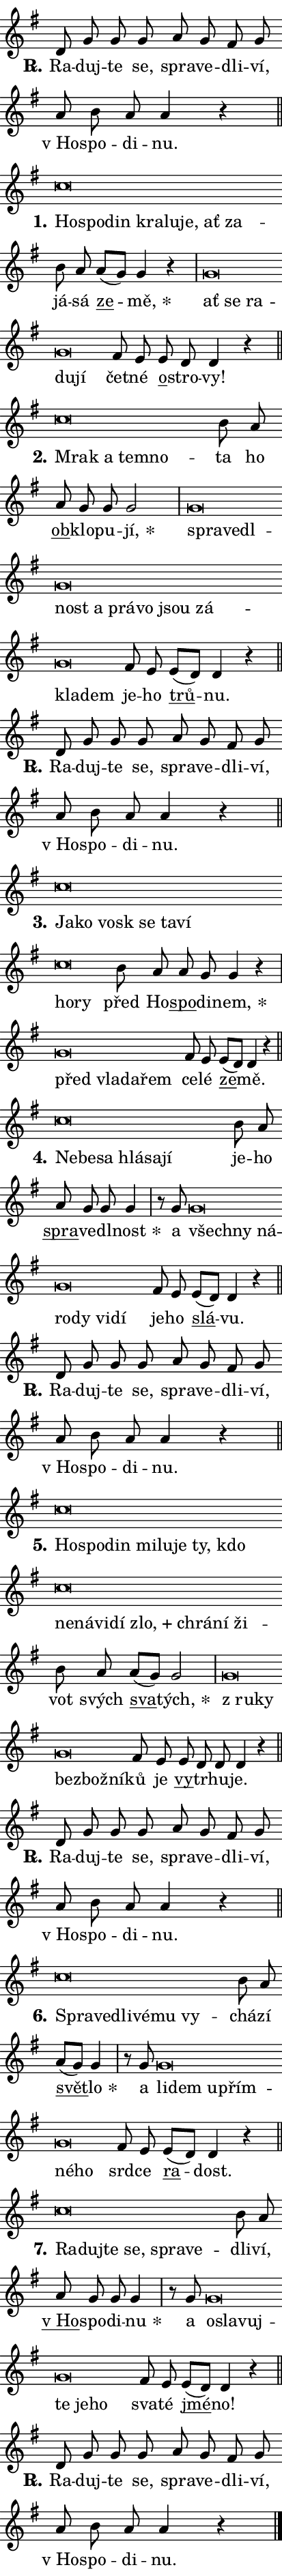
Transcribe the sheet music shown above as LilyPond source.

\version "2.24.0"
\header { tagline = "" }
\paper {
  indent = 0\cm
  top-margin = 0\cm
  right-margin = 0\cm
  bottom-margin = 0\cm
  left-margin = 0\cm
  paper-width = 7\cm
  page-breaking = #ly:one-page-breaking
  system-system-spacing.basic-distance = #11
  score-system-spacing.basic-distance = #11
  ragged-last = ##f
}


%% Author: Thomas Morley
%% https://lists.gnu.org/archive/html/lilypond-user/2020-05/msg00002.html
#(define (line-position grob)
"Returns position of @var[grob} in current system:
   @code{'start}, if at first time-step
   @code{'end}, if at last time-step
   @code{'middle} otherwise
"
  (let* ((col (ly:item-get-column grob))
         (ln (ly:grob-object col 'left-neighbor))
         (rn (ly:grob-object col 'right-neighbor))
         (col-to-check-left (if (ly:grob? ln) ln col))
         (col-to-check-right (if (ly:grob? rn) rn col))
         (break-dir-left
           (and
             (ly:grob-property col-to-check-left 'non-musical #f)
             (ly:item-break-dir col-to-check-left)))
         (break-dir-right
           (and
             (ly:grob-property col-to-check-right 'non-musical #f)
             (ly:item-break-dir col-to-check-right))))
        (cond ((eqv? 1 break-dir-left) 'start)
              ((eqv? -1 break-dir-right) 'end)
              (else 'middle))))

#(define (tranparent-at-line-position vctor)
  (lambda (grob)
  "Relying on @code{line-position} select the relevant enry from @var{vctor}.
Used to determine transparency,"
    (case (line-position grob)
      ((end) (not (vector-ref vctor 0)))
      ((middle) (not (vector-ref vctor 1)))
      ((start) (not (vector-ref vctor 2))))))

noteHeadBreakVisibility =
#(define-music-function (break-visibility)(vector?)
"Makes @code{NoteHead}s transparent relying on @var{break-visibility}"
#{
  \override NoteHead.transparent =
    #(tranparent-at-line-position break-visibility)
#})

#(define delete-ledgers-for-transparent-note-heads
  (lambda (grob)
    "Reads whether a @code{NoteHead} is transparent.
If so this @code{NoteHead} is removed from @code{'note-heads} from
@var{grob}, which is supposed to be @code{LedgerLineSpanner}.
As a result ledgers are not printed for this @code{NoteHead}"
    (let* ((nhds-array (ly:grob-object grob 'note-heads))
           (nhds-list
             (if (ly:grob-array? nhds-array)
                 (ly:grob-array->list nhds-array)
                 '()))
           ;; Relies on the transparent-property being done before
           ;; Staff.LedgerLineSpanner.after-line-breaking is executed.
           ;; This is fragile ...
           (to-keep
             (remove
               (lambda (nhd)
                 (ly:grob-property nhd 'transparent #f))
               nhds-list)))
      ;; TODO find a better method to iterate over grob-arrays, similiar
      ;; to filter/remove etc for lists
      ;; For now rebuilt from scratch
      (set! (ly:grob-object grob 'note-heads)  '())
      (for-each
        (lambda (nhd)
          (ly:pointer-group-interface::add-grob grob 'note-heads nhd))
        to-keep))))

hideNotes = {
  \noteHeadBreakVisibility #begin-of-line-visible
}
unHideNotes = {
  \noteHeadBreakVisibility #all-visible
}

% work-around for resetting accidentals
% https://lilypond.org/doc/v2.23/Documentation/notation/displaying-rhythms#unmetered-music
cadenzaMeasure = {
  \cadenzaOff
  \partial 1024 s1024
  \cadenzaOn
}

#(define-markup-command (accent layout props text) (markup?)
  "Underline accented syllable"
  (interpret-markup layout props
    #{\markup \override #'(offset . 4.3) \underline { #text }#}))

responsum = \markup \concat {
  "R" \hspace #-1.05 \path #0.1 #'((moveto 0 0.07) (lineto 0.9 0.8)) \hspace #0.05 "."
}

\layout {
    \context {
        \Staff
        \remove "Time_signature_engraver"
        \override LedgerLineSpanner.after-line-breaking = #delete-ledgers-for-transparent-note-heads
    }
    \context {
        \Voice {
            \override NoteHead.output-attributes = #'((class . "notehead"))
            \override Hairpin.height = #0.55
        }
    }
    \context {
        \Lyrics {
            \override StanzaNumber.output-attributes = #'((class . "stanzanumber"))
            \override LyricSpace.minimum-distance = #0.9
            \override LyricText.font-name = #"TeX Gyre Schola"
            \override LyricText.font-size = 1
            \override StanzaNumber.font-name = #"TeX Gyre Schola Bold"
            \override StanzaNumber.font-size = 1
        }
    }
}

% magnetic-lyrics.ily
%
%   written by
%     Jean Abou Samra <jean@abou-samra.fr>
%     Werner Lemberg <wl@gnu.org>
%
%   adapted by
%     Jiri Hon <jiri.hon@gmail.com>
%
% Version 2022-Apr-15

% https://www.mail-archive.com/lilypond-user@gnu.org/msg149350.html

#(define (Left_hyphen_pointer_engraver context)
   "Collect syllable-hyphen-syllable occurrences in lyrics and store
them in properties.  This engraver only looks to the left.  For
example, if the lyrics input is @code{foo -- bar}, it does the
following.

@itemize @bullet
@item
Set the @code{text} property of the @code{LyricHyphen} grob between
@q{foo} and @q{bar} to @code{foo}.

@item
Set the @code{left-hyphen} property of the @code{LyricText} grob with
text @q{foo} to the @code{LyricHyphen} grob between @q{foo} and
@q{bar}.
@end itemize

Use this auxiliary engraver in combination with the
@code{lyric-@/text::@/apply-@/magnetic-@/offset!} hook."
   (let ((hyphen #f)
         (text #f))
     (make-engraver
      (acknowledgers
       ((lyric-syllable-interface engraver grob source-engraver)
        (set! text grob)))
      (end-acknowledgers
       ((lyric-hyphen-interface engraver grob source-engraver)
        ;(when (not (grob::has-interface grob 'lyric-space-interface))
          (set! hyphen grob)));)
      ((stop-translation-timestep engraver)
       (when (and text hyphen)
         (ly:grob-set-object! text 'left-hyphen hyphen))
       (set! text #f)
       (set! hyphen #f)))))

#(define (lyric-text::apply-magnetic-offset! grob)
   "If the space between two syllables is less than the value in
property @code{LyricText@/.details@/.squash-threshold}, move the right
syllable to the left so that it gets concatenated with the left
syllable.

Use this function as a hook for
@code{LyricText@/.after-@/line-@/breaking} if the
@code{Left_@/hyphen_@/pointer_@/engraver} is active."
   (let ((hyphen (ly:grob-object grob 'left-hyphen #f)))
     (when hyphen
       (let ((left-text (ly:spanner-bound hyphen LEFT)))
         (when (grob::has-interface left-text 'lyric-syllable-interface)
           (let* ((common (ly:grob-common-refpoint grob left-text X))
                  (this-x-ext (ly:grob-extent grob common X))
                  (left-x-ext
                   (begin
                     ;; Trigger magnetism for left-text.
                     (ly:grob-property left-text 'after-line-breaking)
                     (ly:grob-extent left-text common X)))
                  ;; `delta` is the gap width between two syllables.
                  (delta (- (interval-start this-x-ext)
                            (interval-end left-x-ext)))
                  (details (ly:grob-property grob 'details))
                  (threshold (assoc-get 'squash-threshold details 0.2)))
             (when (< delta threshold)
               (let* (;; We have to manipulate the input text so that
                      ;; ligatures crossing syllable boundaries are not
                      ;; disabled.  For languages based on the Latin
                      ;; script this is essentially a beautification.
                      ;; However, for non-Western scripts it can be a
                      ;; necessity.
                      (lt (ly:grob-property left-text 'text))
                      (rt (ly:grob-property grob 'text))
                      (is-space (grob::has-interface hyphen 'lyric-space-interface))
                      (space (if is-space " " ""))
                      (space-markup (grob-interpret-markup grob " "))
                      (space-size (interval-length (ly:stencil-extent space-markup X)))
                      (extra-delta (if is-space space-size 0))
                      ;; Append new syllable.
                      (ltrt-space (if (and (string? lt) (string? rt))
                                (string-append lt space rt)
                                (make-concat-markup (list lt space rt))))
                      ;; Right-align `ltrt` to the right side.
                      (ltrt-space-markup (grob-interpret-markup
                               grob
                               (make-translate-markup
                                (cons (interval-length this-x-ext) 0)
                                (make-right-align-markup ltrt-space)))))
                 (begin
                   ;; Don't print `left-text`.
                   (ly:grob-set-property! left-text 'stencil #f)
                   ;; Set text and stencil (which holds all collected
                   ;; syllables so far) and shift it to the left.
                   (ly:grob-set-property! grob 'text ltrt-space)
                   (ly:grob-set-property! grob 'stencil ltrt-space-markup)
                   (ly:grob-translate-axis! grob (- (- delta extra-delta)) X))))))))))


#(define (lyric-hyphen::displace-bounds-first grob)
   ;; Make very sure this callback isn't triggered too early.
   (let ((left (ly:spanner-bound grob LEFT))
         (right (ly:spanner-bound grob RIGHT)))
     (ly:grob-property left 'after-line-breaking)
     (ly:grob-property right 'after-line-breaking)
     (ly:lyric-hyphen::print grob)))

squashThreshold = #0.4

\layout {
  \context {
    \Lyrics
    \consists #Left_hyphen_pointer_engraver
    \override LyricText.after-line-breaking =
      #lyric-text::apply-magnetic-offset!
    \override LyricHyphen.stencil = #lyric-hyphen::displace-bounds-first
    \override LyricText.details.squash-threshold = \squashThreshold
    \override LyricHyphen.minimum-distance = 0
    \override LyricHyphen.minimum-length = \squashThreshold
  }
}

squash = \override LyricText.details.squash-threshold = 9999
unSquash = \override LyricText.details.squash-threshold = \squashThreshold

left = \override LyricText.self-alignment-X = #LEFT
unLeft = \revert LyricText.self-alignment-X

starOffset = #(lambda (grob) 
                (let ((x_offset (ly:self-alignment-interface::aligned-on-x-parent grob)))
                  (if (= x_offset 0) 0 (+ x_offset 1.2))))

star = #(define-music-function (syllable)(string?)
"Append star separator at the end of a syllable"
#{
  \once \override LyricText.X-offset = #starOffset
  \lyricmode { \markup {
    #syllable
    \override #'((font-name . "TeX Gyre Schola Bold")) \hspace #0.2 \lower #0.65 \larger "*"
  } }
#})

starAccent = #(define-music-function (syllable)(string?)
"Append star separator at the end of a syllable and make accent"
#{
  \once \override LyricText.X-offset = #starOffset
  \lyricmode { \markup {
    \accent #syllable
    \override #'((font-name . "TeX Gyre Schola Bold")) \hspace #0.2 \lower #0.65 \larger "*"
  } }
#})

breath = #(define-music-function (syllable)(string?)
"Append breathing indicator at the end of a syllable"
#{
  \lyricmode { \markup { #syllable "+" } }
#})

optionalBreath = #(define-music-function (syllable)(string?)
"Append optional breathing indicator at the end of a syllable"
#{
  \lyricmode { \markup { #syllable "(+)" } }
#})


\score {
    <<
        \new Voice = "melody" { \cadenzaOn \key g \major \relative { d'8 g g g a g \bar "" fis g \bar "" a b a a4 r \cadenzaMeasure \bar "||" \break } }
        \new Lyrics \lyricsto "melody" { \lyricmode { \set stanza = \responsum
Ra -- duj -- te se, spra -- ve -- dli -- ví, "v Ho" -- spo -- di -- nu. } }
    >>
    \layout {}
}

\score {
    <<
        \new Voice = "melody" { \cadenzaOn \key g \major \relative { c''\breve*1/16 \hideNotes \breve*1/16 \bar "" \breve*1/16 \bar "" \breve*1/16 \bar "" \breve*1/16 \bar "" \breve*1/16 \bar "" \breve*1/16 \breve*1/16 \bar "" \unHideNotes b8 a \bar "" a[( g)] g4 r \cadenzaMeasure \bar "|" g\breve*1/16 \hideNotes \breve*1/16 \bar "" \breve*1/16 \bar "" \breve*1/16 \breve*1/16 \bar "" \unHideNotes fis8 e \bar "" e d d4 r \cadenzaMeasure \bar "||" \break } }
        \new Lyrics \lyricsto "melody" { \lyricmode { \set stanza = "1."
\left Ho -- \squash spo -- din kra -- lu -- je, ať za -- \unLeft \unSquash já -- sá \markup \accent ze -- \star mě, \left ať \squash se ra -- du -- jí \unLeft \unSquash čet -- né \markup \accent o -- stro -- vy! } }
    >>
    \layout {}
}

\score {
    <<
        \new Voice = "melody" { \cadenzaOn \key g \major \relative { c''\breve*1/16 \hideNotes \breve*1/16 \bar "" \breve*1/16 \breve*1/16 \bar "" \unHideNotes b8 a \bar "" a g g g2 \cadenzaMeasure \bar "|" g\breve*1/16 \hideNotes \breve*1/16 \bar "" \breve*1/16 \bar "" \breve*1/16 \bar "" \breve*1/16 \bar "" \breve*1/16 \bar "" \breve*1/16 \bar "" \breve*1/16 \bar "" \breve*1/16 \bar "" \breve*1/16 \breve*1/16 \bar "" \unHideNotes fis8 e \bar "" e[( d)] d4 r \cadenzaMeasure \bar "||" \break } }
        \new Lyrics \lyricsto "melody" { \lyricmode { \set stanza = "2."
\left Mrak \squash a tem -- no -- \unLeft \unSquash ta ho \markup \accent ob -- klo -- pu -- \star jí, \left spra -- \squash ve -- dl -- nost a prá -- vo jsou zá -- kla -- dem \unLeft \unSquash je -- ho \markup \accent trů -- nu. } }
    >>
    \layout {}
}

\score {
    <<
        \new Voice = "melody" { \cadenzaOn \key g \major \relative { d'8 g g g a g \bar "" fis g \bar "" a b a a4 r \cadenzaMeasure \bar "||" \break } }
        \new Lyrics \lyricsto "melody" { \lyricmode { \set stanza = \responsum
Ra -- duj -- te se, spra -- ve -- dli -- ví, "v Ho" -- spo -- di -- nu. } }
    >>
    \layout {}
}

\score {
    <<
        \new Voice = "melody" { \cadenzaOn \key g \major \relative { c''\breve*1/16 \hideNotes \breve*1/16 \bar "" \breve*1/16 \bar "" \breve*1/16 \bar "" \breve*1/16 \bar "" \breve*1/16 \bar "" \breve*1/16 \breve*1/16 \bar "" \unHideNotes b8 a \bar "" a g g4 r \cadenzaMeasure \bar "|" g\breve*1/16 \hideNotes \breve*1/16 \bar "" \breve*1/16 \breve*1/16 \bar "" \unHideNotes fis8 e \bar "" e[( d)] d4 r \cadenzaMeasure \bar "||" \break } }
        \new Lyrics \lyricsto "melody" { \lyricmode { \set stanza = "3."
\left Ja -- \squash ko vosk se ta -- ví ho -- ry \unLeft \unSquash před Ho -- \markup \accent spo -- di -- \star nem, \left před \squash vla -- da -- řem \unLeft \unSquash ce -- lé \markup \accent ze -- mě. } }
    >>
    \layout {}
}

\score {
    <<
        \new Voice = "melody" { \cadenzaOn \key g \major \relative { c''\breve*1/16 \hideNotes \breve*1/16 \bar "" \breve*1/16 \bar "" \breve*1/16 \bar "" \breve*1/16 \breve*1/16 \bar "" \unHideNotes b8 a \bar "" a g g g4 \cadenzaMeasure \bar "|" r8 g8 g\breve*1/16 \hideNotes \breve*1/16 \bar "" \breve*1/16 \bar "" \breve*1/16 \bar "" \breve*1/16 \bar "" \breve*1/16 \breve*1/16 \bar "" \unHideNotes fis8 e \bar "" e[( d)] d4 r \cadenzaMeasure \bar "||" \break } }
        \new Lyrics \lyricsto "melody" { \lyricmode { \set stanza = "4."
\left Ne -- \squash be -- sa hlá -- sa -- jí \unLeft \unSquash je -- ho \markup \accent spra -- ve -- dl -- \star nost a \left všech -- \squash ny ná -- ro -- dy vi -- dí \unLeft \unSquash je -- ho \markup \accent slá -- vu. } }
    >>
    \layout {}
}

\score {
    <<
        \new Voice = "melody" { \cadenzaOn \key g \major \relative { d'8 g g g a g \bar "" fis g \bar "" a b a a4 r \cadenzaMeasure \bar "||" \break } }
        \new Lyrics \lyricsto "melody" { \lyricmode { \set stanza = \responsum
Ra -- duj -- te se, spra -- ve -- dli -- ví, "v Ho" -- spo -- di -- nu. } }
    >>
    \layout {}
}

\score {
    <<
        \new Voice = "melody" { \cadenzaOn \key g \major \relative { c''\breve*1/16 \hideNotes \breve*1/16 \bar "" \breve*1/16 \bar "" \breve*1/16 \bar "" \breve*1/16 \bar "" \breve*1/16 \bar "" \breve*1/16 \bar "" \breve*1/16 \bar "" \breve*1/16 \bar "" \breve*1/16 \bar "" \breve*1/16 \bar "" \breve*1/16 \bar "" \breve*1/16 \bar "" \breve*1/16 \bar "" \breve*1/16 \breve*1/16 \bar "" \unHideNotes b8 a \bar "" a[( g)] g2 \cadenzaMeasure \bar "|" g\breve*1/16 \hideNotes \breve*1/16 \bar "" \breve*1/16 \bar "" \breve*1/16 \breve*1/16 \bar "" \unHideNotes fis8 e \bar "" e d d d4 r \cadenzaMeasure \bar "||" \break } }
        \new Lyrics \lyricsto "melody" { \lyricmode { \set stanza = "5."
\left Ho -- \squash spo -- din mi -- lu -- je ty, kdo ne -- ná -- vi -- dí \breath "zlo," chrá -- ní ži -- \unLeft \unSquash vot svých \markup \accent sva -- \star tých, \left "z ru" -- \squash ky bez -- bož -- ní -- \unLeft \unSquash ků je \markup \accent vy -- tr -- hu -- je. } }
    >>
    \layout {}
}

\score {
    <<
        \new Voice = "melody" { \cadenzaOn \key g \major \relative { d'8 g g g a g \bar "" fis g \bar "" a b a a4 r \cadenzaMeasure \bar "||" \break } }
        \new Lyrics \lyricsto "melody" { \lyricmode { \set stanza = \responsum
Ra -- duj -- te se, spra -- ve -- dli -- ví, "v Ho" -- spo -- di -- nu. } }
    >>
    \layout {}
}

\score {
    <<
        \new Voice = "melody" { \cadenzaOn \key g \major \relative { c''\breve*1/16 \hideNotes \breve*1/16 \bar "" \breve*1/16 \bar "" \breve*1/16 \bar "" \breve*1/16 \breve*1/16 \bar "" \unHideNotes b8 a \bar "" a[( g)] g4 \cadenzaMeasure \bar "|" r8 g8 g\breve*1/16 \hideNotes \breve*1/16 \bar "" \breve*1/16 \bar "" \breve*1/16 \bar "" \breve*1/16 \breve*1/16 \bar "" \unHideNotes fis8 e \bar "" e[( d)] d4 r \cadenzaMeasure \bar "||" \break } }
        \new Lyrics \lyricsto "melody" { \lyricmode { \set stanza = "6."
\left Spra -- \squash ve -- dli -- vé -- mu vy -- \unLeft \unSquash chá -- zí \markup \accent svět -- \star lo a \left li -- \squash dem u -- přím -- né -- ho \unLeft \unSquash srd -- ce \markup \accent ra -- dost. } }
    >>
    \layout {}
}

\score {
    <<
        \new Voice = "melody" { \cadenzaOn \key g \major \relative { c''\breve*1/16 \hideNotes \breve*1/16 \bar "" \breve*1/16 \bar "" \breve*1/16 \bar "" \breve*1/16 \breve*1/16 \bar "" \unHideNotes b8 a \bar "" a g g g4 \cadenzaMeasure \bar "|" r8 g8 g\breve*1/16 \hideNotes \breve*1/16 \bar "" \breve*1/16 \bar "" \breve*1/16 \bar "" \breve*1/16 \breve*1/16 \bar "" \unHideNotes fis8 e \bar "" e[( d)] d4 r \cadenzaMeasure \bar "||" \break } }
        \new Lyrics \lyricsto "melody" { \lyricmode { \set stanza = "7."
\left Ra -- \squash duj -- te se, spra -- ve -- \unLeft \unSquash dli -- ví, \markup \accent "v Ho" -- spo -- di -- \star nu a \left o -- \squash sla -- vuj -- te je -- ho \unLeft \unSquash sva -- té \markup \accent jmé -- no! } }
    >>
    \layout {}
}

\score {
    <<
        \new Voice = "melody" { \cadenzaOn \key g \major \relative { d'8 g g g a g \bar "" fis g \bar "" a b a a4 r \cadenzaMeasure \bar "||" \break } \bar "|." }
        \new Lyrics \lyricsto "melody" { \lyricmode { \set stanza = \responsum
Ra -- duj -- te se, spra -- ve -- dli -- ví, "v Ho" -- spo -- di -- nu. } }
    >>
    \layout {}
}
